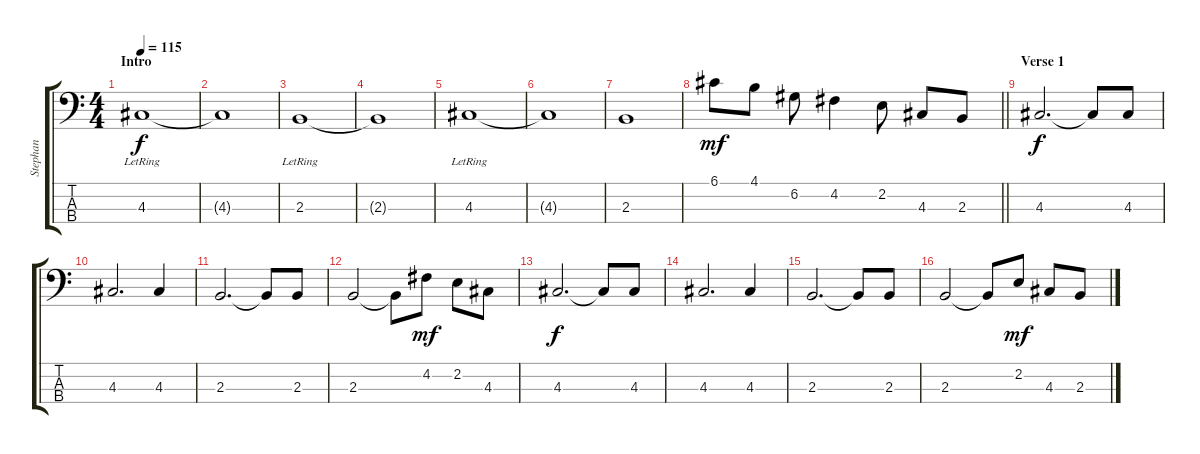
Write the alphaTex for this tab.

\track ("Stephan" "Stephan") {instrument electricbassfinger}
\staff {score tabs}
\tuning (G2 D2 A1 E1) {hide}
\ts (4 4)
\section ("" "Intro")
\tempo 115
\clef f4
\ks c
4.3{lr}.1{dy f volume 13 instrument electricbassfinger} |
4.3{t}.1 |
2.3{lr}.1 |
2.3{t}.1 |
4.3{lr}.1 |
4.3{t}.1 |
2.3.1 |
\barLineRight lightlight
6.1.8{dy mf} 4.1.8 6.2.8 4.2.4 2.2.8 4.3.8 2.3.8 |
\section ("" "Verse 1")
4.3.2{d dy f} 4.3{t}.8 4.3.8 |
4.3.2{d} 4.3.4 |
2.3.2{d} 2.3{t}.8 2.3.8 |
2.3.2 2.3{t}.8 4.2.8{dy mf} 2.2.8 4.3.8 |
4.3.2{d dy f} 4.3{t}.8 4.3.8 |
4.3.2{d} 4.3.4 |
2.3.2{d} 2.3{t}.8 2.3.8 |
2.3.2 2.3{t}.8 2.2.8{dy mf} 4.3.8 2.3.8
